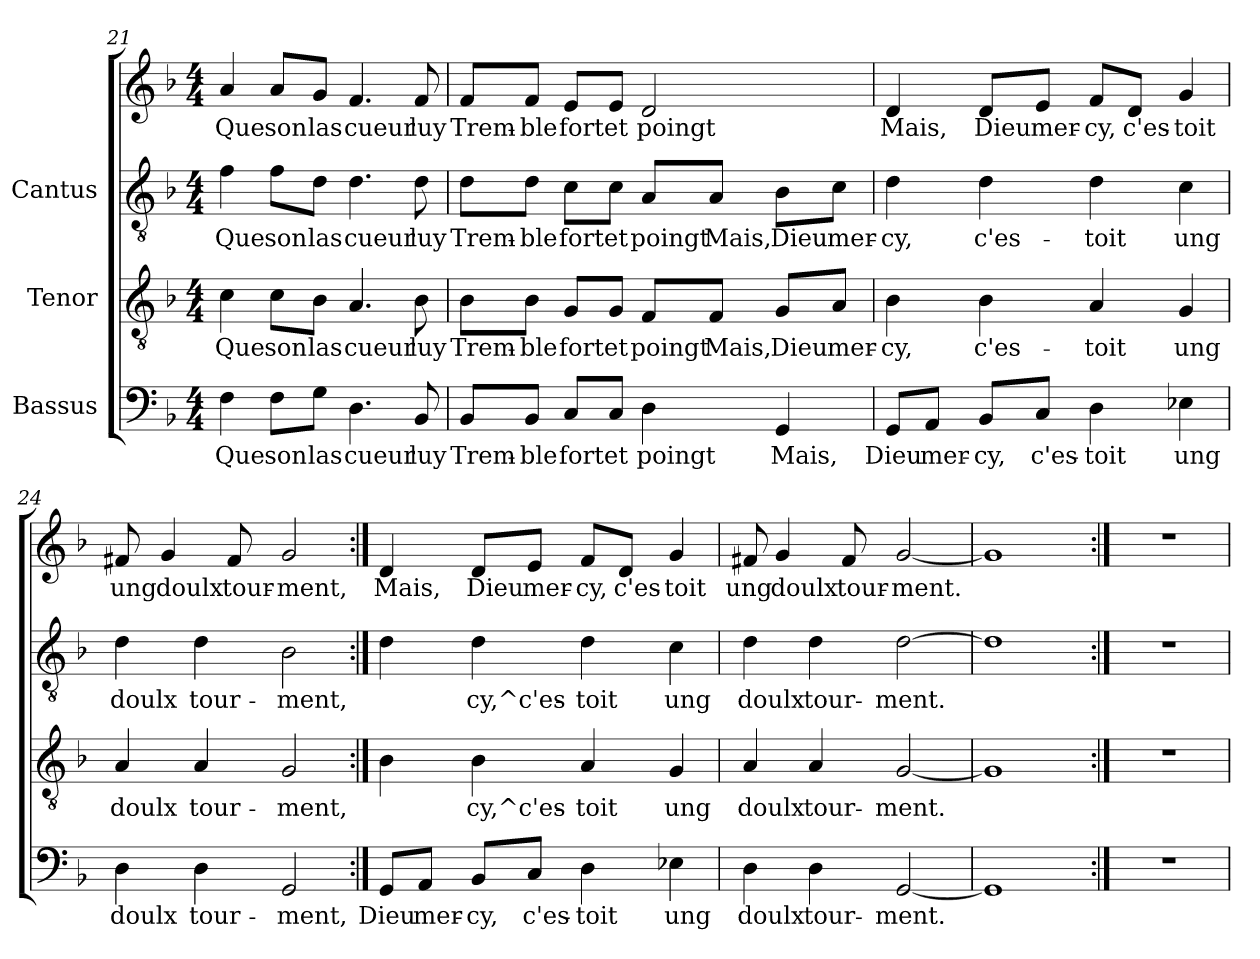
**kern	**text	**kern	**text	**kern	**text	**kern	**text
*part3	*part3	*part2	*part2	*part1	*part1	*part1	*part1
*staff4	*staff4	*staff3	*staff3	*staff2	*staff2	*staff1	*staff1
*I"Bassus	*	*I"Tenor	*	*I"Cantus	*	*	*
*clefF4	*	*clefGv2	*	*clefGv2	*	*clefG2	*
*k[b-]	*	*k[b-]	*	*k[b-]	*	*k[b-]	*
*F:	*	*F:	*	*F:	*	*F:	*
*M4/4	*	*M4/4	*	*M4/4	*	*M4/4	*
=21	=21	=21	=21	=21	=21	=21	=21
!	!LO:LY:b:cj	!	!LO:LY:b:cj	!	!LO:LY:b:cj	!	!LO:LY:b:cj
4F\	Que	4c\	Que	4f\	Que	4a/	Que
!	!LO:LY:b:cj	!	!LO:LY:b:cj	!	!LO:LY:b:cj	!	!LO:LY:b:cj
8F\L	son	8c\L	son	8f\L	son	8a/L	son
!	!LO:LY:b:cj	!	!LO:LY:b:cj	!	!LO:LY:b:cj	!	!LO:LY:b:cj
8G\J	las	8B-\J	las	8d\J	las	8g/J	las
!	!LO:LY:b:cj	!	!LO:LY:b:cj	!	!LO:LY:b:cj	!	!LO:LY:b:cj
4.D\	cueur	4.A/	cueur	4.d\	cueur	4.f/	cueur
!	!LO:LY:b:cj	!	!LO:LY:b:cj	!	!LO:LY:b:cj	!	!LO:LY:b:cj
8BB-/	luy	8B-\	luy	8d\	luy	8f/	luy
=22	=22	=22	=22	=22	=22	=22	=22
!	!LO:LY:b:cj	!	!LO:LY:b:cj	!	!LO:LY:b:cj	!	!LO:LY:b:cj
8BB-/L	Trem-	8B-\L	Trem-	8d\L	Trem-	8f/L	Trem-
!	!LO:LY:b:cj	!	!LO:LY:b:cj	!	!LO:LY:b:cj	!	!LO:LY:b:cj
8BB-/J	-ble	8B-\J	-ble	8d\J	-ble	8f/J	-ble
!	!LO:LY:b:cj	!	!LO:LY:b:cj	!	!LO:LY:b:cj	!	!LO:LY:b:cj
8C/L	fort	8G/L	fort	8c\L	fort	8e/L	fort
!	!LO:LY:b:cj	!	!LO:LY:b:cj	!	!LO:LY:b:cj	!	!LO:LY:b:cj
8C/J	et	8G/J	et	8c\J	et	8e/J	et
!	!LO:LY:b:cj	!	!LO:LY:b:cj	!	!LO:LY:b:cj	!	!LO:LY:b:cj
4D\	poingt	8F/L	poingt	8A/L	poingt	2d/	poingt
!	!	!	!LO:LY:b:cj	!	!LO:LY:b:cj	!	!
.	.	8F/J	Mais,	8A/J	Mais,	.	.
!	!LO:LY:b:cj	!	!LO:LY:b:cj	!	!LO:LY:b:cj	!	!
4GG/	Mais,	8G/L	Dieu	8B-\L	Dieu	.	.
!	!	!	!LO:LY:b:cj	!	!LO:LY:b:cj	!	!
.	.	8A/J	mer-	8c\J	mer-	.	.
!!LO:LB:g=z
=23	=23	=23	=23	=23	=23	=23	=23
!	!LO:LY:b:cj	!	!LO:LY:b:cj	!	!LO:LY:b:cj	!	!LO:LY:b:cj
8GG/L	Dieu	4B-\	-cy,	4d\	cy,	4d/	-Mais,
!	!LO:LY:b:cj	!	!	!	!	!	!
8AA/J	mer-	.	.	.	.	.	.
!	!LO:LY:b:cj	!	!LO:LY:b:cj	!	!LO:LY:b:cj	!	!LO:LY:b:cj
8BB-/L	-cy,	4B-\	c'es-	4d\	c'es-	8d/L	Dieu
!	!LO:LY:b:cj	!	!	!	!	!	!LO:LY:b:cj
8C/J	c'es-	.	.	.	.	8e/J	mer-
!	!LO:LY:b:cj	!	!LO:LY:b:cj	!	!LO:LY:b:cj	!	!LO:LY:b:cj
4D\	-toit	4A/	-toit	4d\	-toit	8f/L	-cy,
!	!	!	!	!	!	!	!LO:LY:b:cj
.	.	.	.	.	.	8d/J	c'es-
!	!LO:LY:b:cj	!	!LO:LY:b:cj	!	!LO:LY:b:cj	!	!LO:LY:b:cj
4E-X\	ung	4G/	ung	4c\	ung	4g/	-toit
=24	=24	=24	=24	=24	=24	=24	=24
!	!LO:LY:b:cj	!	!LO:LY:b:cj	!	!LO:LY:b:cj	!	!LO:LY:b:cj
4D\	doulx	4A/	doulx	4d\	doulx	8f#X/	ung
!	!	!	!	!	!	!	!LO:LY:b:cj
.	.	.	.	.	.	4g/	doulx
!	!LO:LY:b:cj	!	!LO:LY:b:cj	!	!LO:LY:b:cj	!	!
4D\	tour-	4A/	tour-	4d\	tour-	.	.
!	!	!	!	!	!	!	!LO:LY:b:cj
.	.	.	.	.	.	8f#/	tour-
!	!LO:LY:b:cj	!	!LO:LY:b:cj	!	!LO:LY:b:cj	!	!LO:LY:b:cj
2GG/	-ment,	2G/	-ment,	2B-\	-ment,	2g/	-ment,
=25:|!	=25:|!	=25:|!	=25:|!	=25:|!	=25:|!	=25:|!	=25:|!
!	!LO:LY:b:cj	!	!LO:LY:b:cj	!	!LO:LY:b:cj	!	!LO:LY:b:cj
8GG/L	Dieu	4B-\	-	4d\	-	4d/	Mais,
!	!LO:LY:b:cj	!	!	!	!	!	!
8AA/J	mer-	.	.	.	.	.	.
!	!LO:LY:b:cj	!	!LO:LY:b:cj	!	!LO:LY:b:cj	!	!LO:LY:b:cj
8BB-/L	-cy,	4B-\	-cy,^c'es-	4d\	-cy,^c'es-	8d/L	Dieu
!	!LO:LY:b:cj	!	!	!	!	!	!LO:LY:b:cj
8C/J	c'es-	.	.	.	.	8e/J	mer-
!	!LO:LY:b:cj	!	!LO:LY:b:cj	!	!LO:LY:b:cj	!	!LO:LY:b:cj
4D\	-toit	4A/	-toit	4d\	-toit	8f/L	-cy,
!	!	!	!	!	!	!	!LO:LY:b:cj
.	.	.	.	.	.	8d/J	c'es-
!	!LO:LY:b:cj	!	!LO:LY:b:cj	!	!LO:LY:b:cj	!	!LO:LY:b:cj
4E-X\	ung	4G/	ung	4c\	ung	4g/	-toit
!!LO:LB:g=z
=26	=26	=26	=26	=26	=26	=26	=26
!	!LO:LY:b:cj	!	!LO:LY:b:cj	!	!LO:LY:b:cj	!	!LO:LY:b:cj
4D\	doulx	4A/	doulx	4d\	doulx	8f#X/	ung
!	!	!	!	!	!	!	!LO:LY:b:cj
.	.	.	.	.	.	4g/	doulx
!	!LO:LY:b:cj	!	!LO:LY:b:cj	!	!LO:LY:b:cj	!	!
4D\	tour-	4A/	tour-	4d\	tour-	.	.
!	!	!	!	!	!	!	!LO:LY:b:cj
.	.	.	.	.	.	8f#/	tour-
!	!LO:LY:b:cj	!	!LO:LY:b:cj	!	!LO:LY:b:cj	!	!LO:LY:b:cj
[<2GG/	-ment.	[<2G/	-ment.	[>2d\	-ment.	[<2g/	-ment.
=27	=27	=27	=27	=27	=27	=27	=27
1GG]	.	1G]	.	1d]	.	1g]	.
=28:|!	=28:|!	=28:|!	=28:|!	=28:|!	=28:|!	=28:|!	=28:|!
1r	.	1r	.	1r	.	1r	.
=	=	=	=	=	=	=	=
*-	*-	*-	*-	*-	*-	*-	*-
